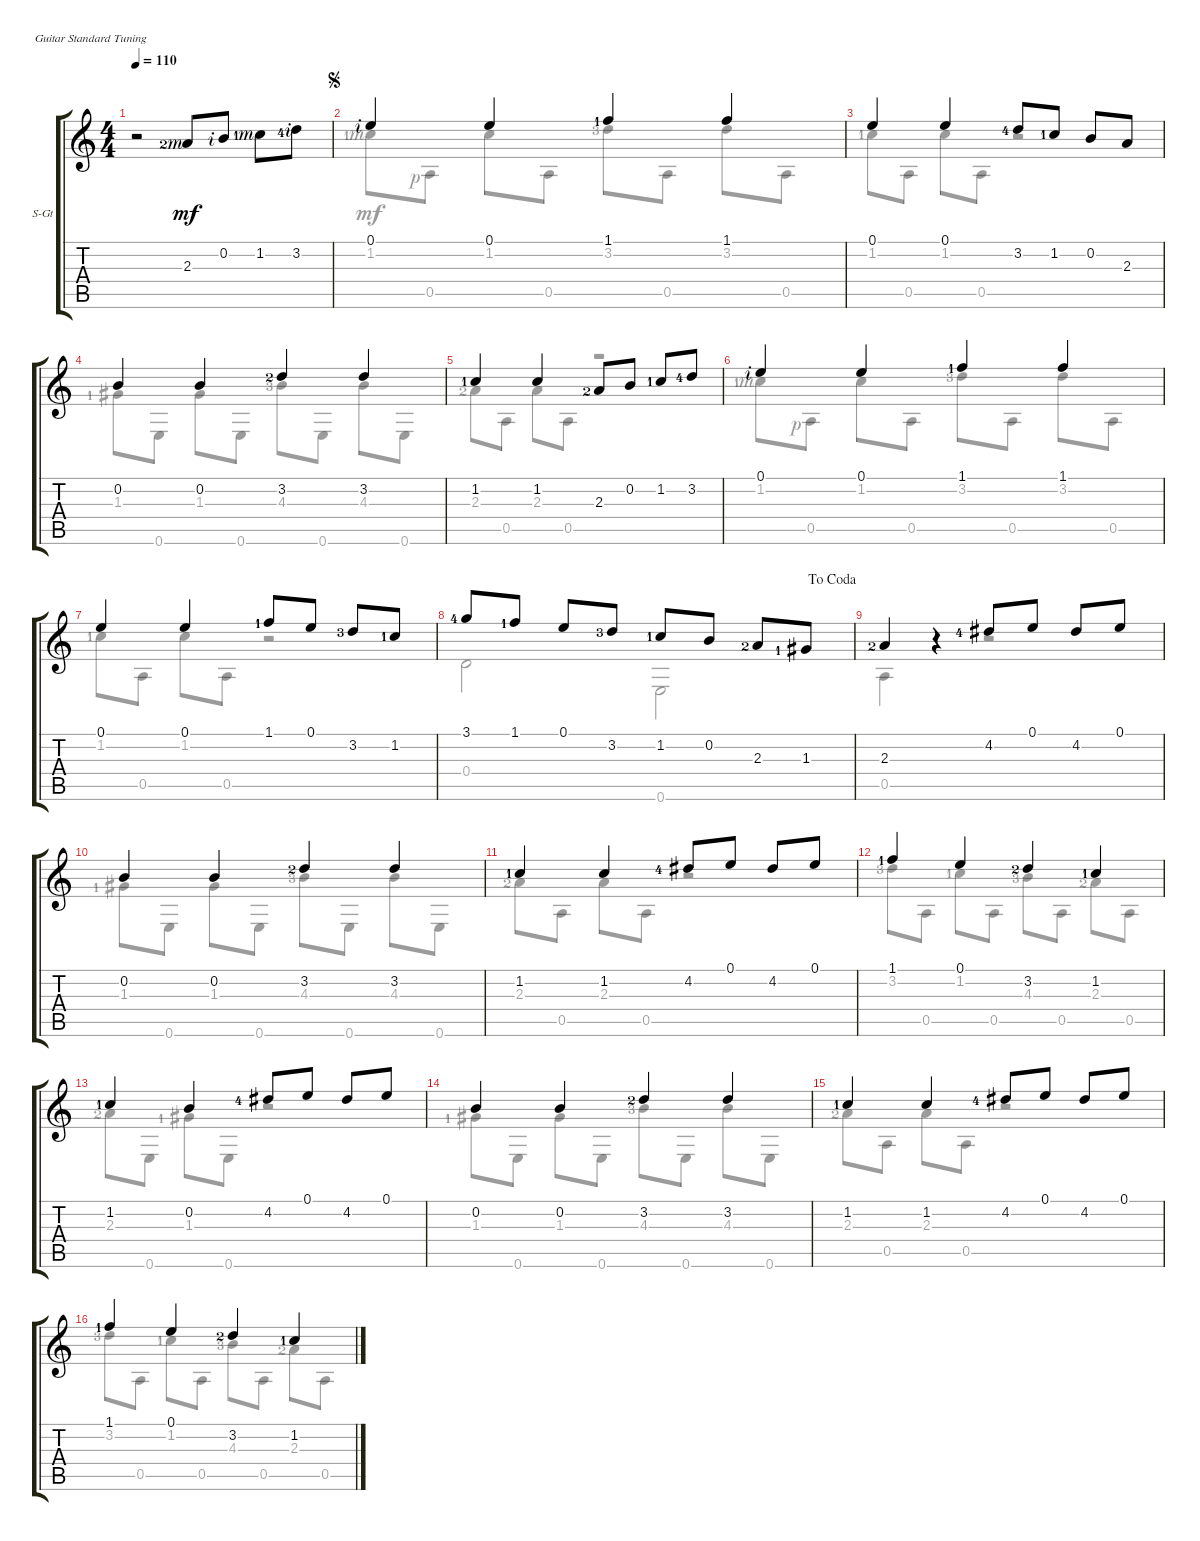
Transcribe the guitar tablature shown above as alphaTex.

\defaultSystemsLayout 4
\bracketExtendMode groupsimilarinstruments
\firstSystemTrackNameOrientation horizontal
\otherSystemsTrackNameOrientation horizontal
\track ("Steel Guitar" "S-Gt") {instrument acousticguitarsteel}
\staff {score tabs}
\tuning (E4 B3 G3 D3 A2 E2)
\voice
\ts (4 4)
\tempo 110
\clef g2
\ks c
r.2{dy mf instrument acousticguitarsteel} 2.3{lf 3 rf 3}.8 0.2{rf 2}.8 1.2{lf 2 rf 3}.8 3.2{lf 5 rf 2}.8 |
\jump segno
0.1{rf 2}.4 0.1.4 1.1{lf 2}.4 1.1.4 |
0.1.4 0.1.4 3.2{lf 5}.8 1.2{lf 2}.8 0.2.8 2.3.8 |
0.2.4 0.2.4 3.2{lf 3}.4 3.2.4 |
1.2{lf 2}.4 1.2.4 2.3{lf 3}.8 0.2.8 1.2{lf 2}.8 3.2{lf 5}.8 |
0.1{rf 2}.4 0.1.4 1.1{lf 2}.4 1.1.4 |
0.1.4 0.1.4 1.1{lf 2}.8 0.1.8 3.2{lf 4}.8 1.2{lf 2}.8 |
\jump dacoda
3.1{lf 5}.8 1.1{lf 2}.8 0.1.8 3.2{lf 4}.8 1.2{lf 2}.8 0.2.8 2.3{lf 3}.8 1.3{lf 2}.8 |
2.3{lf 3}.4 r.4 4.2{lf 5}.8 0.1.8 4.2.8 0.1.8 |
0.2.4 0.2.4 3.2{lf 3}.4 3.2.4 |
1.2{lf 2}.4 1.2.4 4.2{lf 5}.8 0.1.8 4.2.8 0.1.8 |
1.1{lf 2}.4 0.1.4 3.2{lf 3}.4 1.2{lf 2}.4 |
1.2{lf 2}.4 0.2.4 4.2{lf 5}.8 0.1.8 4.2.8 0.1.8 |
0.2.4 0.2.4 3.2{lf 3}.4 3.2.4 |
1.2{lf 2}.4 1.2.4 4.2{lf 5}.8 0.1.8 4.2.8 0.1.8 |
1.1{lf 2}.4 0.1.4 3.2{lf 3}.4 1.2{lf 2}.4
\voice
\clef g2
\ottava regular
\simile none
\ks c
|
1.2{lf 2 rf 3}.8 0.5{rf 1}.8 1.2.8 0.5.8 3.2{lf 4}.8 0.5.8 3.2.8 0.5.8 |
1.2{lf 2}.8 0.5.8 1.2.8 0.5.8 r.2 |
1.3{lf 2}.8 0.6.8 1.3.8 0.6.8 4.3{lf 4}.8 0.6.8 4.3.8 0.6.8 |
2.3{lf 3}.8 0.5.8 2.3.8 0.5.8 r.2 |
1.2{lf 2 rf 3}.8 0.5{rf 1}.8 1.2.8 0.5.8 3.2{lf 4}.8 0.5.8 3.2.8 0.5.8 |
1.2{lf 2}.8 0.5.8 1.2.8 0.5.8 r.2 |
0.4.2 0.6.2 |
0.5.4 r.4 r.2 |
1.3{lf 2}.8 0.6.8 1.3.8 0.6.8 4.3{lf 4}.8 0.6.8 4.3.8 0.6.8 |
2.3{lf 3}.8 0.5.8 2.3.8 0.5.8 r.2 |
3.2{lf 4}.8 0.5.8 1.2{lf 2}.8 0.5.8 4.3{lf 4}.8 0.5.8 2.3{lf 3}.8 0.5.8 |
2.3{lf 3}.8 0.6.8 1.3{lf 2}.8 0.6.8 r.2 |
1.3{lf 2}.8 0.6.8 1.3.8 0.6.8 4.3{lf 4}.8 0.6.8 4.3.8 0.6.8 |
2.3{lf 3}.8 0.5.8 2.3.8 0.5.8 r.2 |
3.2{lf 4}.8 0.5.8 1.2{lf 2}.8 0.5.8 4.3{lf 4}.8 0.5.8 2.3{lf 3}.8 0.5.8
